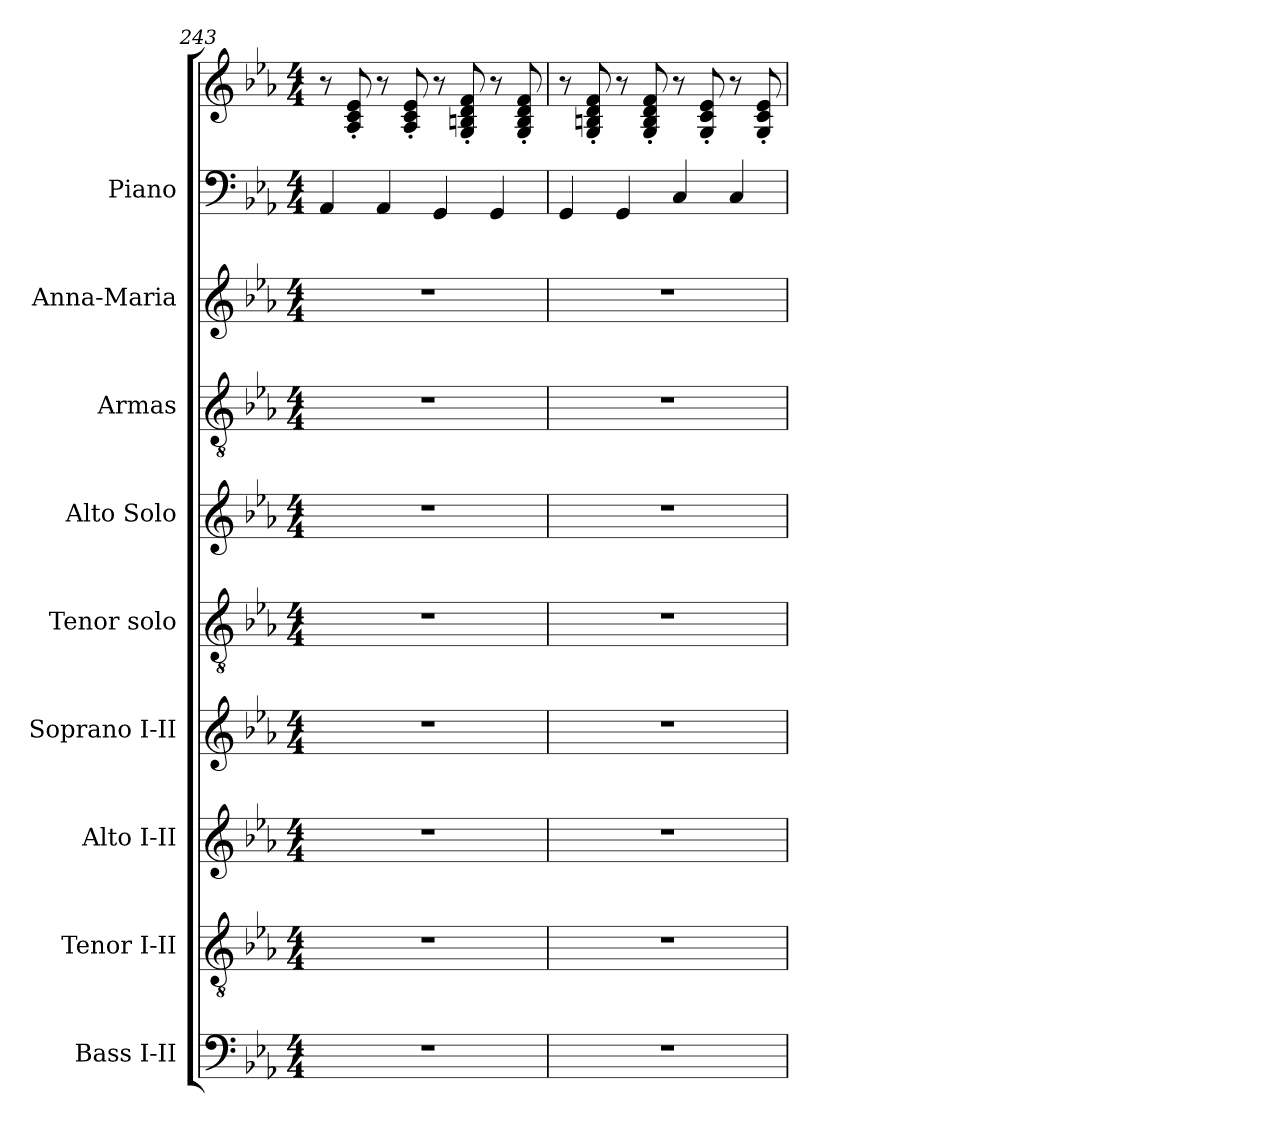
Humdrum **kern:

**kern	**kern	**kern	**kern	**kern	**kern	**kern	**kern	**kern	**kern
*part9	*part8	*part7	*part6	*part5	*part4	*part3	*part2	*part1	*part1
*staff10	*staff9	*staff8	*staff7	*staff6	*staff5	*staff4	*staff3	*staff2	*staff1
*I"Bass I-II	*I"Tenor I-II	*I"Alto I-II	*I"Soprano I-II	*I"Tenor solo	*I"Alto Solo	*I"Armas	*I"Anna-Maria	*I"Piano	*
*I'B.	*I'T.	*I'A.	*I'S.	*I'T. Solo	*I'A. Solo	*I'Armas	*I'A-M	*I'Pno.	*
*clefF4	*clefGv2	*clefG2	*clefG2	*clefGv2	*clefG2	*clefGv2	*clefG2	*clefF4	*clefG2
*	*ITrd7c12	*	*	*ITrd7c12	*	*ITrd7c12	*	*	*
*k[b-e-a-]	*k[b-e-a-]	*k[b-e-a-]	*k[b-e-a-]	*k[b-e-a-]	*k[b-e-a-]	*k[b-e-a-]	*k[b-e-a-]	*k[b-e-a-]	*k[b-e-a-]
*E-:	*E-:	*E-:	*E-:	*E-:	*E-:	*E-:	*E-:	*E-:	*E-:
*M4/4	*M4/4	*M4/4	*M4/4	*M4/4	*M4/4	*M4/4	*M4/4	*M4/4	*M4/4
=243	=243	=243	=243	=243	=243	=243	=243	=243	=243
1r	1r	1r	1r	1r	1r	1r	1r	4AA-i/	8r
.	.	.	.	.	.	.	.	.	8A-i/' 8ci' 8e-i'
.	.	.	.	.	.	.	.	4AA-i/	8r
.	.	.	.	.	.	.	.	.	8A-i/' 8ci' 8e-i'
.	.	.	.	.	.	.	.	4GGi/	8r
.	.	.	.	.	.	.	.	.	8Gi/' 8Bni' 8di' 8fi'
.	.	.	.	.	.	.	.	4GGi/	8r
.	.	.	.	.	.	.	.	.	8Gi/' 8Bi' 8di' 8fi'
=244	=244	=244	=244	=244	=244	=244	=244	=244	=244
1r	1r	1r	1r	1r	1r	1r	1r	4GGi/	8r
.	.	.	.	.	.	.	.	.	8Gi/' 8Bni' 8di' 8fi'
.	.	.	.	.	.	.	.	4GGi/	8r
.	.	.	.	.	.	.	.	.	8Gi/' 8Bi' 8di' 8fi'
.	.	.	.	.	.	.	.	4Ci/	8r
.	.	.	.	.	.	.	.	.	8Gi/' 8ci' 8e-i'
.	.	.	.	.	.	.	.	4Ci/	8r
.	.	.	.	.	.	.	.	.	8Gi/' 8ci' 8e-i'
=	=	=	=	=	=	=	=	=	=
*-	*-	*-	*-	*-	*-	*-	*-	*-	*-
